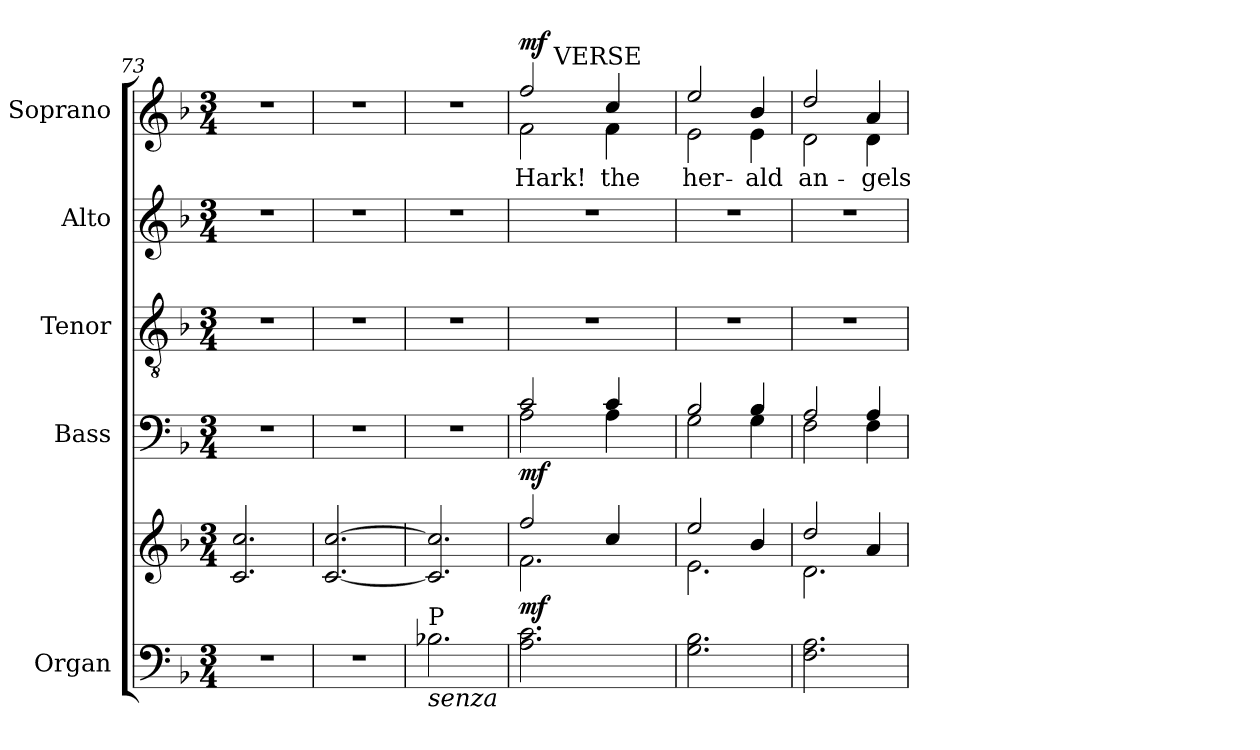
**kern	**kern	**dynam	**kern	**dynam	**kern	**kern	**kern	**text	**dynam
*part5	*part5	*part5	*part4	*part4	*part3	*part2	*part1	*part1	*part1
*staff6	*staff5	*staff5/6	*staff4	*staff4	*staff3	*staff2	*staff1	*staff1	*staff1
*I"Organ	*	*	*I"Bass	*	*I"Tenor	*I"Alto	*I"Soprano	*	*
*I'Org.	*	*	*I'B.	*	*I'T.	*I'A.	*I'S.	*	*
*clefF4	*clefG2	*	*clefF4	*	*clefGv2	*clefG2	*clefG2	*	*
*	*	*	*	*	*ITrd7c12	*	*	*	*
*k[b-]	*k[b-]	*	*k[b-]	*	*k[b-]	*k[b-]	*k[b-]	*	*
*F:	*F:	*	*F:	*	*F:	*F:	*F:	*	*
*M3/4	*M3/4	*	*M3/4	*	*M3/4	*M3/4	*M3/4	*	*
=73	=73	=73	=73	=73	=73	=73	=73	=73	=73
!LO:N:vis=1	!	!	!LO:N:vis=1	!	!LO:N:vis=1	!LO:N:vis=1	!LO:N:vis=1	!	!
2.r	2.ci/ 2.cci	.	2.r	.	2.r	2.r	2.r	.	.
!!LO:LB:g=z
=74	=74	=74	=74	=74	=74	=74	=74	=74	=74
!LO:N:vis=1	!	!	!LO:N:vis=1	!	!LO:N:vis=1	!LO:N:vis=1	!LO:N:vis=1	!	!
2.r	[<2.ci/ [>2.cci	.	2.r	.	2.r	2.r	2.r	.	.
=75	=75	=75	=75	=75	=75	=75	=75	=75	=75
!LO:TX:b:i:t=senza	!	!	!	!	!	!	!	!	!
!LO:TX:t=P	!	!	!	!	!	!	!	!	!
!	!	!	!LO:N:vis=1	!	!LO:N:vis=1	!LO:N:vis=1	!LO:N:vis=1	!	!
2.B-Xi\	2.ci/] 2.cci]	.	2.r	.	2.r	2.r	2.r	.	.
=76	=76	=76	=76	=76	=76	=76	=76	=76	=76
*	*^	*	*^	*	*	*	*	*	*
!	!	!	!	!	!	!	!LO:N:vis=1	!LO:N:vis=1	!	!	!
*	*	*	*	*	*	*	*	*	*^	*	*
!	!	!	!	!	!	!	!	!	!	!	!LO:LY:b:color=#000000	!
*	*	*	*	*	*	*	*	*	*	*^	*	*
2.Ai\ 2.ci	2ffi/	2.fi\	mf	2ci/	2Ai\	mf	2.r	2.r	2ffi/	2fi\	8ryy	Hark!	mf
.	.	.	.	.	.	.	.	.	.	.	128ryy	.	.
.	.	.	.	.	.	.	.	.	.	.	512ryy	.	.
!	!	!	!	!	!	!	!	!	!	!	!LO:TX:a:t=VERSE	!	!
.	.	.	.	.	.	.	.	.	.	.	2ryy	.	.
!	!	!	!	!	!	!	!	!	!	!	!	!LO:LY:b:color=#000000	!
.	4cci/	.	.	4ci/	4Ai\	.	.	.	4cci/	4fi\	.	the	.
.	.	.	.	.	.	.	.	.	.	.	16ryy	.	.
.	.	.	.	.	.	.	.	.	.	.	32ryy	.	.
.	.	.	.	.	.	.	.	.	.	.	64ryy	.	.
.	.	.	.	.	.	.	.	.	.	.	256.ryy	.	.
=77	=77	=77	=77	=77	=77	=77	=77	=77	=77	=77	=77	=77	=77
!	!	!	!	!	!	!	!LO:N:vis=1	!LO:N:vis=1	!	!	!	!	!
*	*	*	*	*	*	*	*	*	*	*v	*v	*	*
*	*	*	*	*	*	*	*	*	*	*^	*	*
!	!	!	!	!	!	!	!	!	!	!	!	!LO:LY:b:color=#000000	!
*	*	*	*	*	*	*	*	*	*	*v	*v	*	*
2.Gi\ 2.B-i	2eei/	2.ei\	.	2B-i/	2Gi\	.	2.r	2.r	2eei/	2ei\	her-	.
!	!	!	!	!	!	!	!	!	!	!	!LO:LY:b:color=#000000	!
.	4b-i/	.	.	4B-i/	4Gi\	.	.	.	4b-i/	4ei\	-ald	.
=78	=78	=78	=78	=78	=78	=78	=78	=78	=78	=78	=78	=78
!	!	!	!	!	!	!	!LO:N:vis=1	!LO:N:vis=1	!	!	!	!
!	!	!	!	!	!	!	!	!	!	!	!LO:LY:b:color=#000000	!
2.Fi\ 2.Ai	2ddi/	2.di\	.	2Ai/	2Fi\	.	2.r	2.r	2ddi/	2di\	an-	.
!	!	!	!	!	!	!	!	!	!	!	!LO:LY:b:color=#000000	!
.	4ai/	.	.	4Ai/	4Fi\	.	.	.	4ai/	4di\	-gels	.
*	*v	*v	*	*	*	*	*	*	*v	*v	*	*
*	*	*	*v	*v	*	*	*	*	*	*
=	=	=	=	=	=	=	=	=	=
*-	*-	*-	*-	*-	*-	*-	*-	*-	*-
